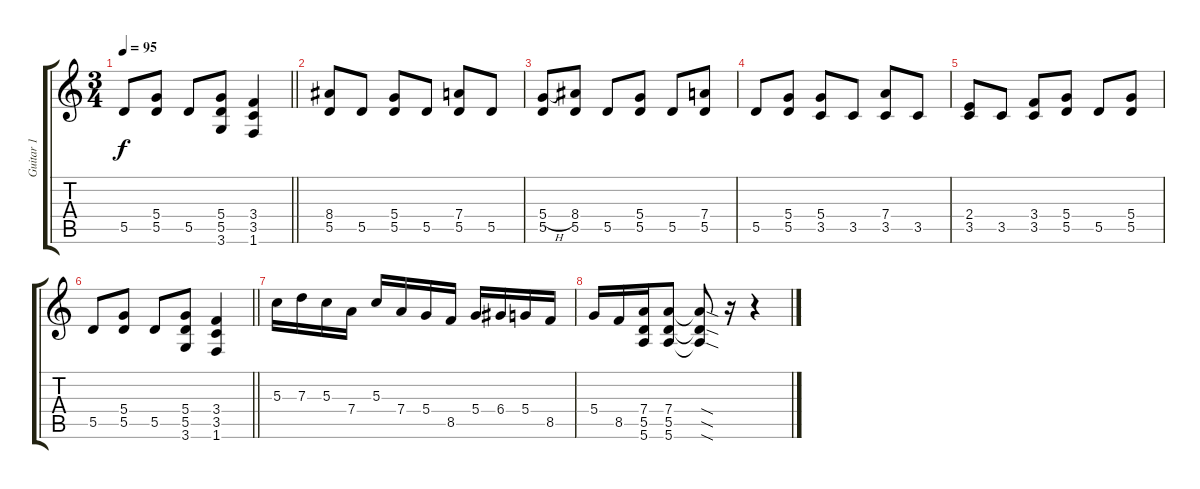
\track ("Guitar 1" "Guitar 1") {instrument distortionguitar}
\staff {score tabs}
\tuning (E4 B3 G3 D3 A2 E2) {hide}
\ts (3 4)
\tempo 95
\clef g2
\barLineRight lightlight
\ks c
5.5.8{dy f} (5.4 5.5).8 5.5.8 (5.4 5.5 3.6).8 (3.4 3.5 1.6).4 |
(8.4 5.5).8 5.5.8 (5.4 5.5).8 5.5.8 (7.4 5.5).8 5.5.8 |
(5.4{h} 5.5).8 (8.4 5.5).8 5.5.8 (5.4 5.5).8 5.5.8 (7.4 5.5).8 |
5.5.8 (5.4 5.5).8 (5.4 3.5).8 3.5.8 (7.4 3.5).8 3.5.8 |
(2.4 3.5).8 3.5.8 (3.4 3.5).8 (5.4 5.5).8 5.5.8 (5.4 5.5).8 |
\barLineRight lightlight
5.5.8 (5.4 5.5).8 5.5.8 (5.4 5.5 3.6).8 (3.4 3.5 1.6).4 |
5.3.16 7.3.16 5.3.16 7.4.16 5.3.16 7.4.16 5.4.16 8.5.16 5.4.16 6.4.16 5.4.16 8.5.16 |
5.4.16 8.5.16 (7.4 5.5 5.6).16 (7.4 5.5 5.6).8 (7.4{sod t} 5.5{sod t} 5.6{sod t}).8 r.16 r.4
